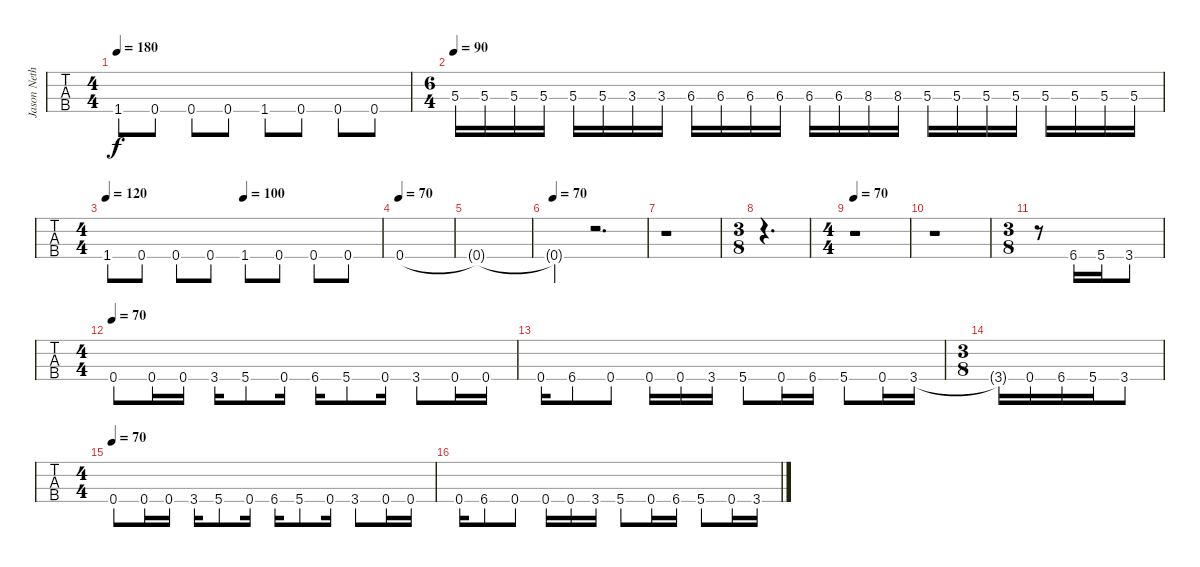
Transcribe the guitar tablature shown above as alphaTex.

\track ("Jason Netherton" "Jason Neth") {instrument electricbasspick}
\staff {tabs}
\tuning (E2 B1 Gb1 Db1) {hide}
\ts (4 4)
\tempo 180
\clef f4
\ks c
1.4.8{dy f} 0.4.8 0.4.8 0.4.8 1.4.8 0.4.8 0.4.8 0.4.8 |
\ts (6 4)
\tempo 90
5.3.16 5.3.16 5.3.16 5.3.16 5.3.16 5.3.16 3.3.16 3.3.16 6.3.16 6.3.16 6.3.16 6.3.16 6.3.16 6.3.16 8.3.16 8.3.16 5.3.16 5.3.16 5.3.16 5.3.16 5.3.16 5.3.16 5.3.16 5.3.16 |
\ts (4 4)
\tempo 120
\tempo (100 0.5)
1.4.8 0.4.8 0.4.8 0.4.8 1.4.8 0.4.8 0.4.8 0.4.8 |
\tempo 70
0.4.1 |
0.4{t}.1 |
\tempo 70
0.4{t}.4 r.2{d} |
r.1 |
\ts (3 8)
r.4{d} |
\ts (4 4)
\tempo 70
r.1 |
r.1 |
\ts (3 8)
r.8 6.4.16 5.4.16 3.4.8 |
\ts (4 4)
\tempo 70
0.4.8 0.4.16 0.4.16 3.4.16 5.4.8 0.4.16 6.4.16 5.4.8 0.4.16 3.4.8 0.4.16 0.4.16 |
0.4.16 6.4.8 0.4.8 0.4.16 0.4.16 3.4.16 5.4.8 0.4.16 6.4.16 5.4.8 0.4.16 3.4.16 |
\ts (3 8)
3.4{t}.16 0.4.16 6.4.16 5.4.16 3.4.8 |
\ts (4 4)
\tempo 70
0.4.8 0.4.16 0.4.16 3.4.16 5.4.8 0.4.16 6.4.16 5.4.8 0.4.16 3.4.8 0.4.16 0.4.16 |
0.4.16 6.4.8 0.4.8 0.4.16 0.4.16 3.4.16 5.4.8 0.4.16 6.4.16 5.4.8 0.4.16 3.4.16
